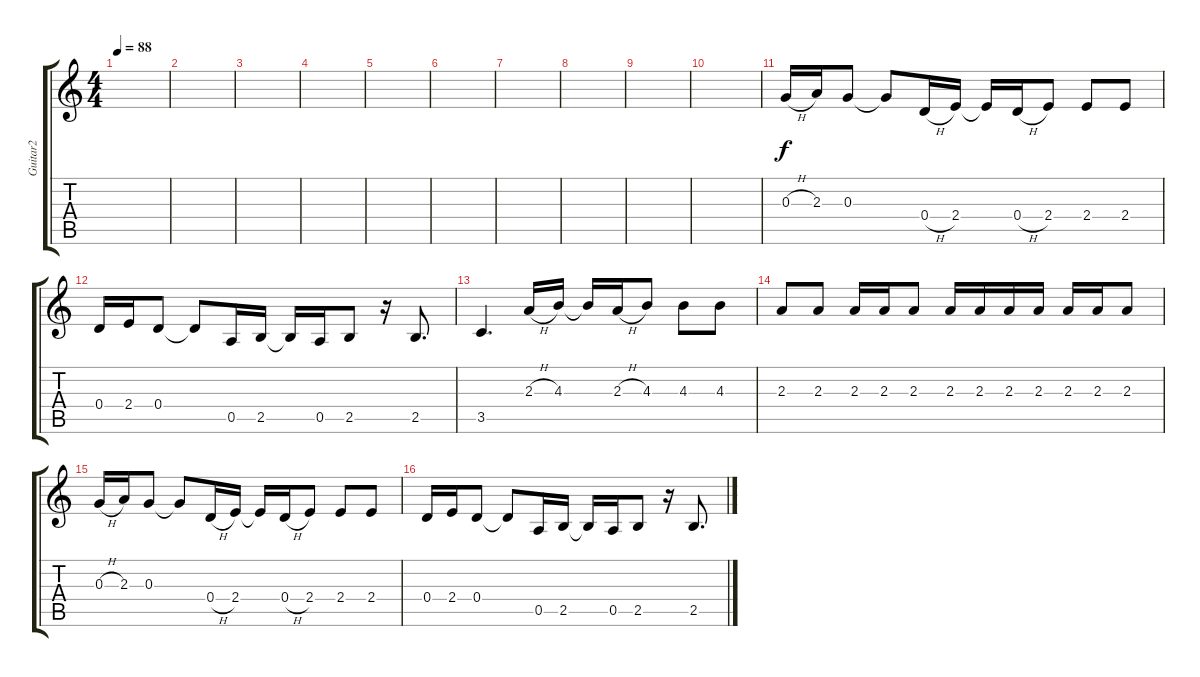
\track ("Guitar2" "Guitar2") {instrument electricguitarmuted}
\staff {score tabs}
\tuning (E4 B3 G3 D3 A2 E2) {hide}
\ts (4 4)
\tempo 88
\clef g2
\ks c
|
|
|
|
|
|
|
|
|
|
0.3{h}.16 2.3.16 0.3.8 0.3{t}.8 0.4{h}.16 2.4.16 2.4{t}.16 0.4{h}.16 2.4.8 2.4.8 2.4.8 |
0.4.16 2.4.16 0.4.8 0.4{t}.8 0.5.16 2.5.16 2.5{t}.16 0.5.16 2.5.8 r.16 2.5.8{d} |
3.5.4{d} 2.3{h}.16 4.3.16 4.3{t}.16 2.3{h}.16 4.3.8 4.3.8 4.3.8 |
2.3.8 2.3.8 2.3.16 2.3.16 2.3.8 2.3.16 2.3.16 2.3.16 2.3.16 2.3.16 2.3.16 2.3.8 |
0.3{h}.16 2.3.16 0.3.8 0.3{t}.8 0.4{h}.16 2.4.16 2.4{t}.16 0.4{h}.16 2.4.8 2.4.8 2.4.8 |
0.4.16 2.4.16 0.4.8 0.4{t}.8 0.5.16 2.5.16 2.5{t}.16 0.5.16 2.5.8 r.16 2.5.8{d}
